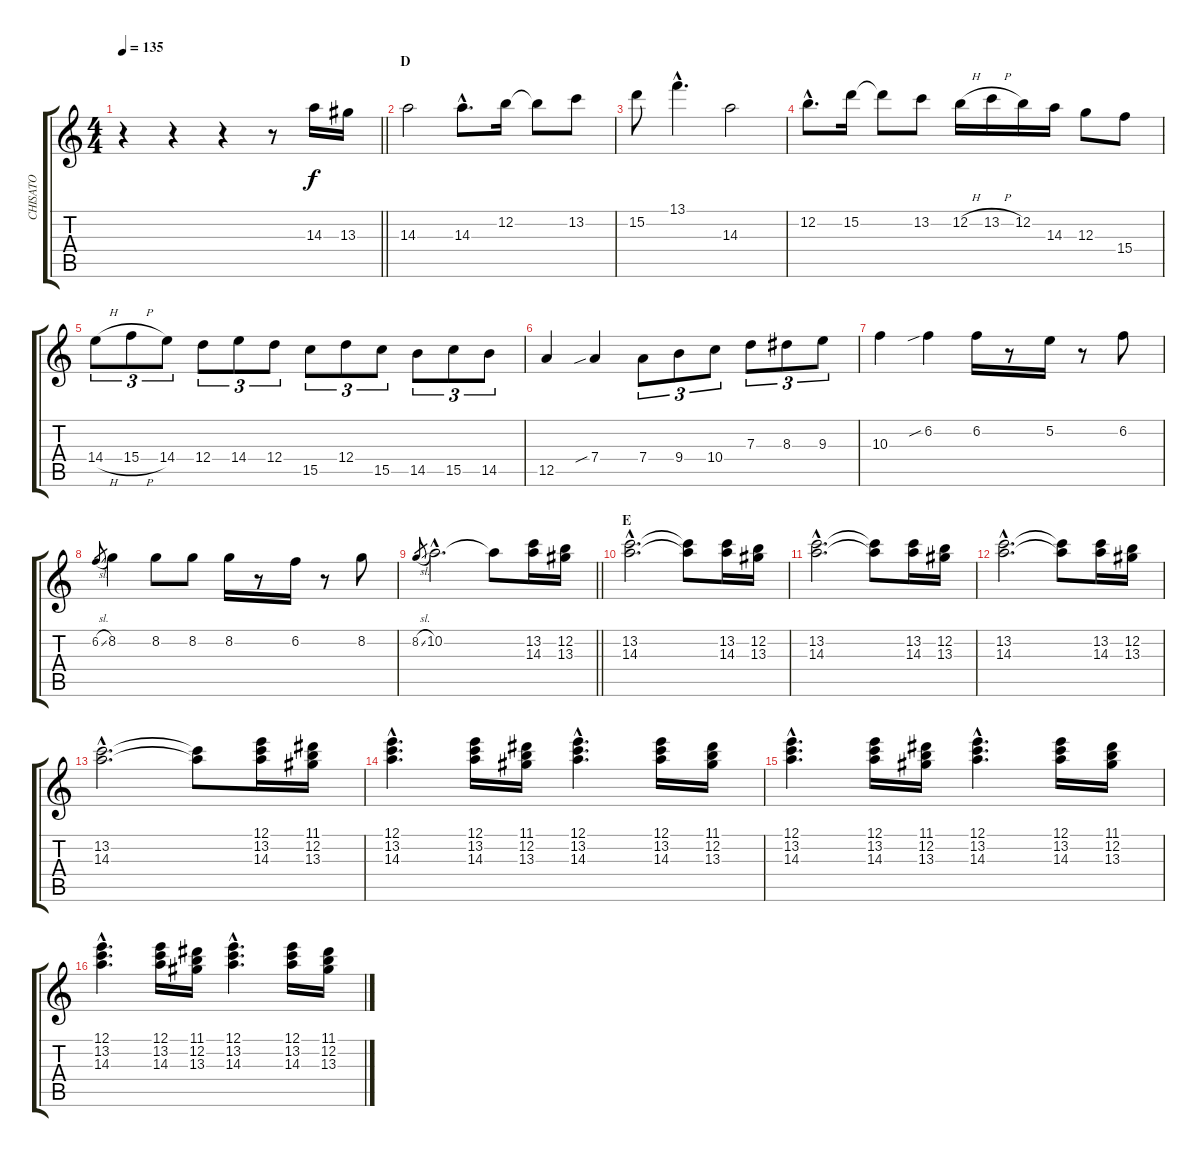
\track ("CHISATO" "CHISATO") {instrument distortionguitar}
\staff {score tabs}
\tuning (E4 B3 G3 D3 A2 E2) {hide}
\ts (4 4)
\tempo 135
\clef g2
\barLineRight lightlight
\ks c
r.4{dy f volume 12 instrument electricguitarclean} r.4 r.4 r.8 14.3.16 13.3.16 |
\section ("" "D ")
14.3.2 14.3{hac}.8{d} 12.2.16 12.2{t}.8 13.2.8 |
15.2.8 13.1{hac}.4{d} 14.3.2 |
12.2{hac}.8{d} 15.2.16 15.2{t}.8 13.2.8 12.2{h}.16 13.2{h}.16 12.2.16 14.3.16 12.3.8 15.4.8 |
14.4{h}.8{tu (3 2)} 15.4{h}.8{tu (3 2)} 14.4.8{tu (3 2)} 12.4.8{tu (3 2)} 14.4.8{tu (3 2)} 12.4.8{tu (3 2)} 15.5.8{tu (3 2)} 12.4.8{tu (3 2)} 15.5.8{tu (3 2)} 14.5.8{tu (3 2)} 15.5.8{tu (3 2)} 14.5.8{tu (3 2)} |
12.5.4 7.4{sib}.4 7.4.8{tu (3 2)} 9.4.8{tu (3 2)} 10.4.8{tu (3 2)} 7.3.8{tu (3 2)} 8.3.8{tu (3 2)} 9.3.8{tu (3 2)} |
10.3.4 6.2{sib}.4 6.2.16 r.8 5.2.16 r.8 6.2.8 |
6.2{sl}.8{gr} 8.2.4 8.2.8 8.2.8 8.2.16 r.8 6.2.16 r.8 8.2.8 |
\barLineRight lightlight
8.2{sl}.8{gr} 10.2{hac}.2{d} 10.2{t}.8 (13.2 14.3).16{volume 12 instrument distortionguitar} (12.2 13.3).16 |
\section ("" "E")
(13.2{hac} 14.3{hac}).2{d} (13.2{t} 14.3{t}).8 (13.2 14.3).16 (12.2 13.3).16 |
(13.2{hac} 14.3{hac}).2{d} (13.2{t} 14.3{t}).8 (13.2 14.3).16 (12.2 13.3).16 |
(13.2{hac} 14.3{hac}).2{d} (13.2{t} 14.3{t}).8 (13.2 14.3).16 (12.2 13.3).16 |
(13.2{hac} 14.3{hac}).2{d} (13.2{t} 14.3{t}).8 (12.1 13.2 14.3).16 (11.1 12.2 13.3).16 |
(12.1{hac} 13.2{hac} 14.3{hac}).4{d} (12.1 13.2 14.3).16 (11.1 12.2 13.3).16 (12.1{hac} 13.2{hac} 14.3{hac}).4{d} (12.1 13.2 14.3).16 (11.1 12.2 13.3).16 |
(12.1{hac} 13.2{hac} 14.3{hac}).4{d} (12.1 13.2 14.3).16 (11.1 12.2 13.3).16 (12.1{hac} 13.2{hac} 14.3{hac}).4{d} (12.1 13.2 14.3).16 (11.1 12.2 13.3).16 |
(12.1{hac} 13.2{hac} 14.3{hac}).4{d} (12.1 13.2 14.3).16 (11.1 12.2 13.3).16 (12.1{hac} 13.2{hac} 14.3{hac}).4{d} (12.1 13.2 14.3).16 (11.1 12.2 13.3).16
